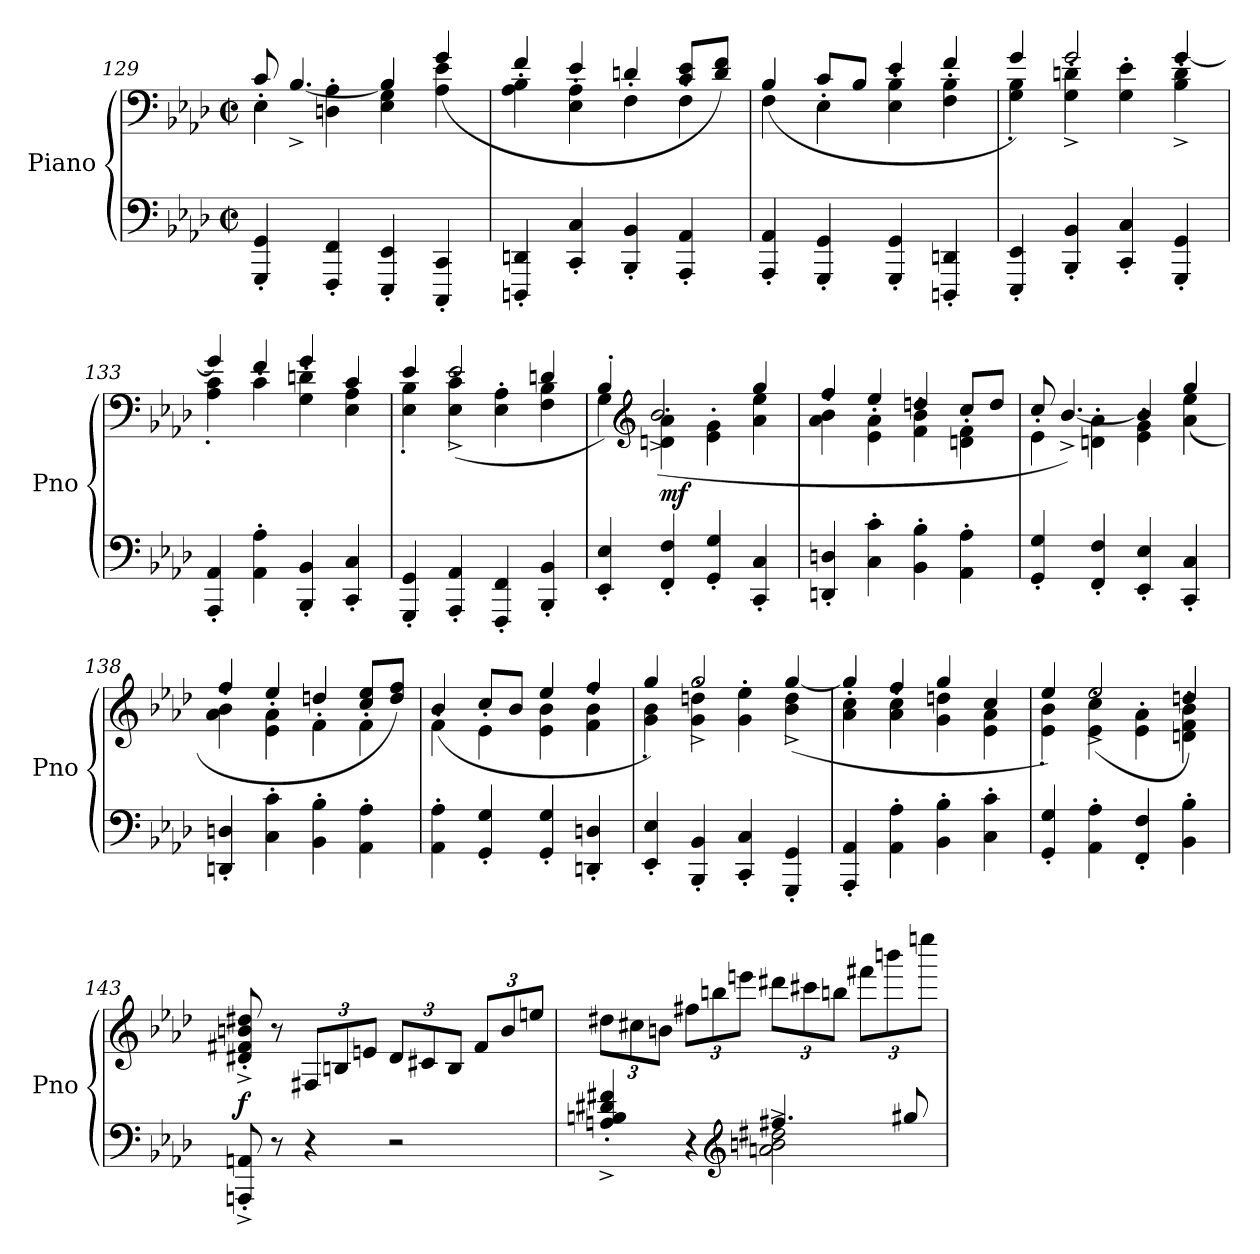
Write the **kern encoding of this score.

**kern	**kern	**dynam
*part1	*part1	*part1
*staff2	*staff1	*staff1/2
*I"Piano	*	*
*I'Pno	*	*
*clefF4	*clefF4	*
*k[b-e-a-d-]	*k[b-e-a-d-]	*
*M2/2	*M2/2	*
*met(c|)	*met(c|)	*
=129	=129	=129
*	*^	*
4GGG/' 4GG/'	4E-'\	8c/	.
.	.	[4.B-^/	.
4FFF/' 4FF/'	4Dn\' 4A-\'	.	.
4EEE-/' 4EE-/'	4E-\' 4G\'	4B-/]	.
4CCC/' 4CC/'	4A-\' 4e-\'	(4g/	.
=130	=130	=130	=130
4DDDn/' 4DDn/'	4A-\' 4B-\'	4f/	.
4CC/' 4C/'	4E-\' 4A-\'	4e-/	.
4BBB-/' 4BB-/'	4F'\	4dn/	.
4AAA-/' 4AA-/'	4F'\	8c/ 8e-/L	.
.	.	8d/ 8f/J)	.
=131	=131	=131	=131
4AAA-/' 4AA-/'	4F'\	(4B-/	.
4GGG/' 4GG/'	4E-'\	8c/L	.
.	.	8B-/J	.
4GGG/' 4GG/'	4E-\' 4B-\'	4e-/	.
4DDDn/' 4DDn/'	4F\' 4B-\'	4f/	.
=132	=132	=132	=132
4EEE-/' 4EE-/'	4g/)	4G\' 4B-\'	.
4BBB-/' 4BB-/'	4G\' 4dn\'	2g^/	.
4CC/' 4C/'	4G\' 4e-\'	.	.
4GGG/' 4GG/'	4B-\' 4d\'	[4g^/	.
=133	=133	=133	=133
4AAA-/' 4AA-/'	4g/]	4A-\' 4c\'	.
4AA-\' 4A-\'	4c'\	4f/	.
4BBB-/' 4BB-/'	4G\' 4dn\'	4g/	.
4CC/' 4C/'	4E-\' 4A-\'	4c/	.
!!LO:PB:g=z	!!
=134	=134	=134	=134
4GGG/' 4GG/'	4e-/	4E-\' 4B-\'	.
4AAA-/' 4AA-/'	4E-\' 4c\'	(2e-^/	.
4FFF/' 4FF/'	4E-\' 4A-\'	.	.
4BBB-/' 4BB-/'	4F\' 4B-\'	4dn/	.
=135	=135	=135	=135
4EE-/' 4E-/'	4B-'/)	4G\	.
*	*clefG2	*	*
!	!	!	!LO:DY:b
4FF/' 4F/'	4dn\' 4a-\'	(2b-^/	mf
4GG/' 4G/'	4e-\' 4g\'	.	.
4CC/' 4C/'	4a-\' 4ee-\'	4gg/	.
=136	=136	=136	=136
4DDn/' 4Dn/'	4a-\' 4b-\'	4ff/	.
4C\' 4c\'	4e-\' 4a-\'	4ee-/	.
4BB-\' 4B-\'	4f\' 4b-\'	4ddn/	.
4AA-\' 4A-\'	4dn\' 4f\'	8cc/L	.
.	.	8dd/J	.
=137	=137	=137	=137
4GG/' 4G/'	4e-'\	8cc/	.
.	.	[4.b-^/)	.
4FF/' 4F/'	4dn\' 4a-\'	.	.
4EE-/' 4E-/'	4e-\' 4g\'	4b-/]	.
4CC/' 4C/'	4a-\' 4ee-\'	(4gg/	.
=138	=138	=138	=138
4DDn/' 4Dn/'	4a-\' 4b-\'	4ff/	.
4C\' 4c\'	4e-\' 4a-\'	4ee-/	.
4BB-\' 4B-\'	4f'\	4ddn/	.
4AA-\' 4A-\'	4f'\	8cc/ 8ee-/L	.
.	.	8dd/ 8ff/J)	.
=139	=139	=139	=139
4AA-\' 4A-\'	4f'\	(4b-/	.
4GG/' 4G/'	4e-'\	8cc/L	.
.	.	8b-/J	.
4GG/' 4G/'	4e-\' 4b-\'	4ee-/	.
4DDn/' 4Dn/'	4f\' 4b-\'	4ff/	.
=140	=140	=140	=140
4EE-/' 4E-/'	4gg/)	4g\' 4b-\'	.
4BBB-/' 4BB-/'	4g\' 4ddn\'	2gg^/	.
4CC/' 4C/'	4g\' 4ee-\'	.	.
4GGG/' 4GG/'	4b-\' 4dd\'	([4gg^/	.
!!LO:LB:g=z	!!
=141	=141	=141	=141
4AAA-/' 4AA-/'	4a-\' 4cc\'	4gg/]	.
4AA-\' 4A-\'	4a-\' 4cc\'	4ff/	.
4BB-\' 4B-\'	4g\' 4ddn\'	4gg/	.
4C\' 4c\'	4e-\' 4a-\'	4cc/	.
=142	=142	=142	=142
4GG/' 4G/'	4ee-/)	4e-\' 4b-\'	.
4AA-\' 4A-\'	4e-\' 4cc\'	(2ee-^/	.
4FF/' 4F/'	4e-\' 4a-\'	.	.
4BB-\' 4B-\'	4dn\' 4f\' 4b-\'	4ddn/)	.
=143	=143	=143	=143
!	!	!	!LO:DY:a=2
*	*v	*v	*
8AAAn/^' 8AAn/^'	8d#X/'^ 8f#X/'^ 8bn/'^ 8dd#X/'^	f
8r	8r	.
*	*Xbrackettup	*
4r	12F#X/L	.
.	12Bn/	.
.	12en/J	.
2r	12d#/L	.
.	12c#X/	.
.	12B/J	.
.	12f#/L	.
.	12b/	.
.	12een/J	.
!!LO:LB:g=z
=144	=144	=144
*^	*	*
4An/^' 4Bn/^' 4d#X/^' 4f#X/^'	2ryy	12dd#X\L	.
.	.	12cc#X\	.
.	.	12bn\J	.
4r	.	12ff#X\L	.
.	.	12bbn\	.
.	.	12eeen\J	.
*clefG2	*	*	*
2an\^ 2bn\^ 2dd#X\^	4.ff#X/	12ddd#X\L	.
.	.	12ccc#X\	.
.	.	12bbn\J	.
.	.	12fff#X\L	.
.	.	12bbbn\	.
.	8gg#X/	.	.
.	.	12eeeen\J	.
*v	*v	*	*
=	=	=
*-	*-	*-
